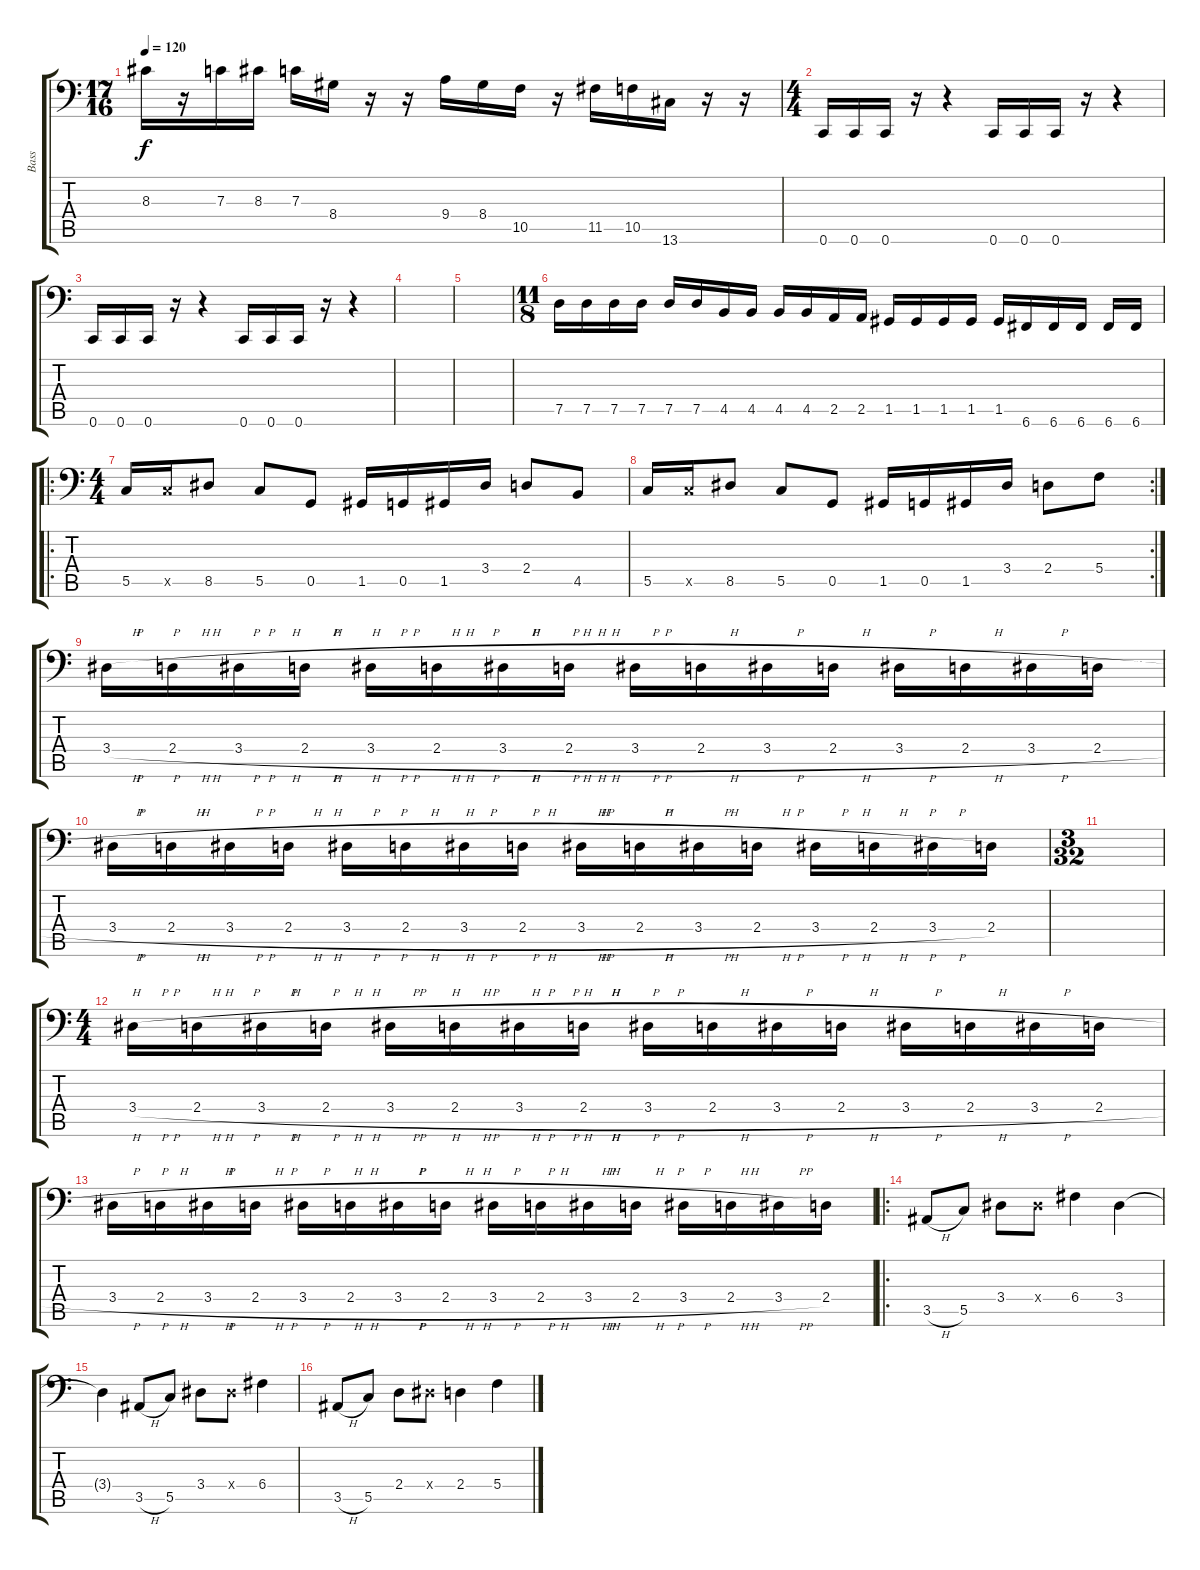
\track ("Bass" "Bass") {instrument electricbasspick}
\staff {score tabs}
\tuning (D3 A2 F2 C2 G1 C1) {hide}
\ts (17 16)
\tempo 120
\clef f4
\ks c
8.3.16{dy f} r.16 7.3.16 8.3.16 7.3.16 8.4.16 r.16 r.16 9.4.16 8.4.16 10.5.16 r.16 11.5.16 10.5.16 13.6.16 r.16 r.16 |
\ts (4 4)
0.6.16 0.6.16 0.6.16 r.16 r.4 0.6.16 0.6.16 0.6.16 r.16 r.4 |
0.6.16 0.6.16 0.6.16 r.16 r.4 0.6.16 0.6.16 0.6.16 r.16 r.4 |
|
|
\ts (11 8)
7.5.16 7.5.16 7.5.16 7.5.16 7.5.16 7.5.16 4.5.16 4.5.16 4.5.16 4.5.16 2.5.16 2.5.16 1.5.16 1.5.16 1.5.16 1.5.16 1.5.16 6.6.16 6.6.16 6.6.16 6.6.16 6.6.16 |
\ro
\ts (4 4)
5.5.16 5.5{x}.16 8.5.8 5.5.8 0.5.8 1.5.16 0.5.16 1.5.16 3.4.16 2.4.8 4.5.8 |
\rc 2
5.5.16 5.5{x}.16 8.5.8 5.5.8 0.5.8 1.5.16 0.5.16 1.5.16 3.4.16 2.4.8 5.4.8 |
3.4{h}.16 2.4{h}.16 3.4{h}.16 2.4{h}.16 3.4{h}.16 2.4{h}.16 3.4{h}.16 2.4{h}.16 3.4{h}.16 2.4{h}.16 3.4{h}.16 2.4{h}.16 3.4{h}.16 2.4{h}.16 3.4{h}.16 2.4{h}.16 |
3.4{h}.16 2.4{h}.16 3.4{h}.16 2.4{h}.16 3.4{h}.16 2.4{h}.16 3.4{h}.16 2.4{h}.16 3.4{h}.16 2.4{h}.16 3.4{h}.16 2.4{h}.16 3.4{h}.16 2.4{h}.16 3.4{h}.16 2.4.16 |
\ts (3 32)
|
\ts (4 4)
3.4{h}.16 2.4{h}.16 3.4{h}.16 2.4{h}.16 3.4{h}.16 2.4{h}.16 3.4{h}.16 2.4{h}.16 3.4{h}.16 2.4{h}.16 3.4{h}.16 2.4{h}.16 3.4{h}.16 2.4{h}.16 3.4{h}.16 2.4{h}.16 |
3.4{h}.16 2.4{h}.16 3.4{h}.16 2.4{h}.16 3.4{h}.16 2.4{h}.16 3.4{h}.16 2.4{h}.16 3.4{h}.16 2.4{h}.16 3.4{h}.16 2.4{h}.16 3.4{h}.16 2.4{h}.16 3.4{h}.16 2.4.16 |
\ro
3.5{h}.8 5.5.8 3.4.8 3.4{x}.8 6.4.4 3.4.4 |
3.4{t}.4 3.5{h}.8 5.5.8 3.4.8 3.4{x}.8 6.4.4 |
3.5{h}.8 5.5.8 2.4.8 3.4{x}.8 2.4.4 5.4.4
